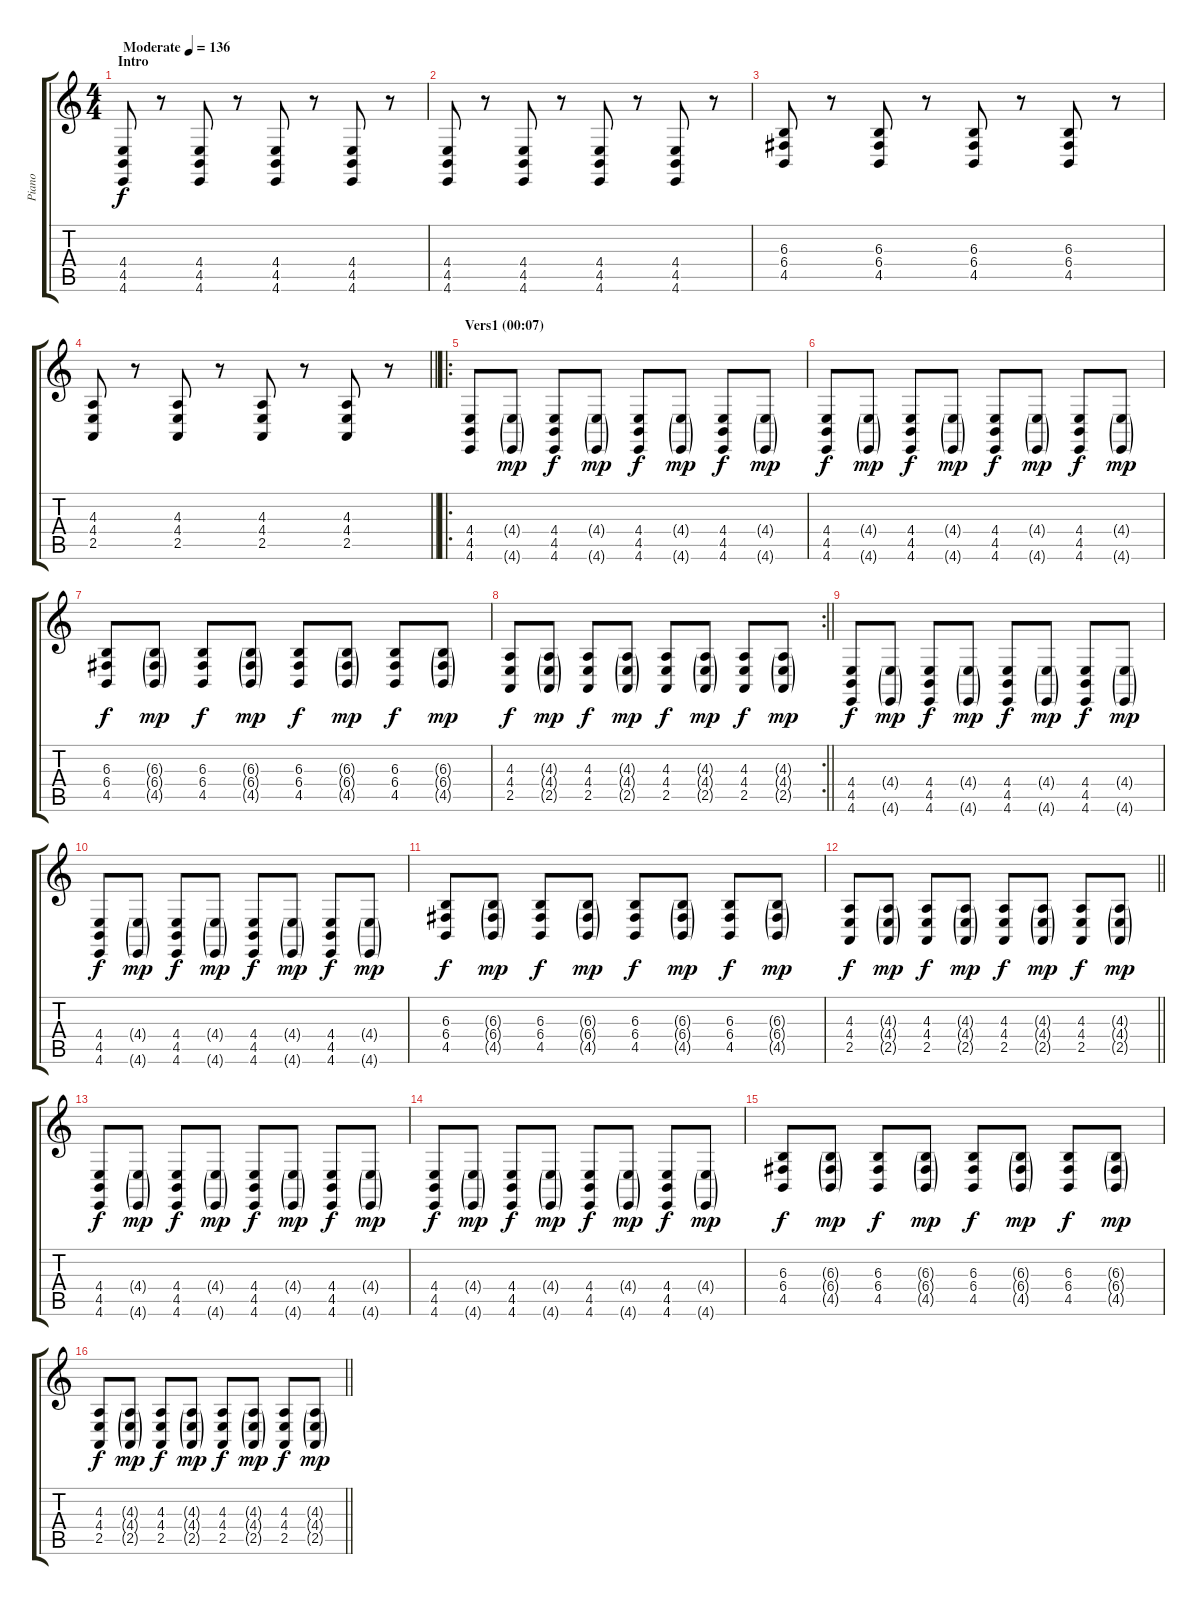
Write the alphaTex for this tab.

\track ("Piano" "Piano") {instrument brightacousticpiano}
\staff {score tabs}
\tuning (D4 A3 F3 C3 G2 C2) {hide}
\ts (4 4)
\section ("" "Intro")
\tempo (136 "Moderate")
\clef g2
\ks c
(4.4 4.5 4.6).8{dy f instrument brightacousticpiano} r.8 (4.4 4.5 4.6).8 r.8 (4.4 4.5 4.6).8 r.8 (4.4 4.5 4.6).8 r.8 |
(4.4 4.5 4.6).8 r.8 (4.4 4.5 4.6).8 r.8 (4.4 4.5 4.6).8 r.8 (4.4 4.5 4.6).8 r.8 |
(6.3 6.4 4.5).8 r.8 (6.3 6.4 4.5).8 r.8 (6.3 6.4 4.5).8 r.8 (6.3 6.4 4.5).8 r.8 |
\barLineRight lightlight
(4.3 4.4 2.5).8 r.8 (4.3 4.4 2.5).8 r.8 (4.3 4.4 2.5).8 r.8 (4.3 4.4 2.5).8 r.8 |
\ro
\section ("" "Vers1 (00:07)")
(4.4 4.5 4.6).8 (4.4{g} 4.6{g}).8{dy mp} (4.4 4.5 4.6).8{dy f} (4.4{g} 4.6{g}).8{dy mp} (4.4 4.5 4.6).8{dy f} (4.4{g} 4.6{g}).8{dy mp} (4.4 4.5 4.6).8{dy f} (4.4{g} 4.6{g}).8{dy mp} |
(4.4 4.5 4.6).8{dy f} (4.4{g} 4.6{g}).8{dy mp} (4.4 4.5 4.6).8{dy f} (4.4{g} 4.6{g}).8{dy mp} (4.4 4.5 4.6).8{dy f} (4.4{g} 4.6{g}).8{dy mp} (4.4 4.5 4.6).8{dy f} (4.4{g} 4.6{g}).8{dy mp} |
(6.3 6.4 4.5).8{dy f} (6.3{g} 6.4{g} 4.5{g}).8{dy mp} (6.3 6.4 4.5).8{dy f} (6.3{g} 6.4{g} 4.5{g}).8{dy mp} (6.3 6.4 4.5).8{dy f} (6.3{g} 6.4{g} 4.5{g}).8{dy mp} (6.3 6.4 4.5).8{dy f} (6.3{g} 6.4{g} 4.5{g}).8{dy mp} |
\rc 2
\barLineRight lightlight
(4.3 4.4 2.5).8{dy f} (4.3{g} 4.4{g} 2.5{g}).8{dy mp} (4.3 4.4 2.5).8{dy f} (4.3{g} 4.4{g} 2.5{g}).8{dy mp} (4.3 4.4 2.5).8{dy f} (4.3{g} 4.4{g} 2.5{g}).8{dy mp} (4.3 4.4 2.5).8{dy f} (4.3{g} 4.4{g} 2.5{g}).8{dy mp} |
(4.4 4.5 4.6).8{dy f} (4.4{g} 4.6{g}).8{dy mp} (4.4 4.5 4.6).8{dy f} (4.4{g} 4.6{g}).8{dy mp} (4.4 4.5 4.6).8{dy f} (4.4{g} 4.6{g}).8{dy mp} (4.4 4.5 4.6).8{dy f} (4.4{g} 4.6{g}).8{dy mp} |
(4.4 4.5 4.6).8{dy f} (4.4{g} 4.6{g}).8{dy mp} (4.4 4.5 4.6).8{dy f} (4.4{g} 4.6{g}).8{dy mp} (4.4 4.5 4.6).8{dy f} (4.4{g} 4.6{g}).8{dy mp} (4.4 4.5 4.6).8{dy f} (4.4{g} 4.6{g}).8{dy mp} |
(6.3 6.4 4.5).8{dy f} (6.3{g} 6.4{g} 4.5{g}).8{dy mp} (6.3 6.4 4.5).8{dy f} (6.3{g} 6.4{g} 4.5{g}).8{dy mp} (6.3 6.4 4.5).8{dy f} (6.3{g} 6.4{g} 4.5{g}).8{dy mp} (6.3 6.4 4.5).8{dy f} (6.3{g} 6.4{g} 4.5{g}).8{dy mp} |
\barLineRight lightlight
(4.3 4.4 2.5).8{dy f} (4.3{g} 4.4{g} 2.5{g}).8{dy mp} (4.3 4.4 2.5).8{dy f} (4.3{g} 4.4{g} 2.5{g}).8{dy mp} (4.3 4.4 2.5).8{dy f} (4.3{g} 4.4{g} 2.5{g}).8{dy mp} (4.3 4.4 2.5).8{dy f} (4.3{g} 4.4{g} 2.5{g}).8{dy mp} |
(4.4 4.5 4.6).8{dy f} (4.4{g} 4.6{g}).8{dy mp} (4.4 4.5 4.6).8{dy f} (4.4{g} 4.6{g}).8{dy mp} (4.4 4.5 4.6).8{dy f} (4.4{g} 4.6{g}).8{dy mp} (4.4 4.5 4.6).8{dy f} (4.4{g} 4.6{g}).8{dy mp} |
(4.4 4.5 4.6).8{dy f} (4.4{g} 4.6{g}).8{dy mp} (4.4 4.5 4.6).8{dy f} (4.4{g} 4.6{g}).8{dy mp} (4.4 4.5 4.6).8{dy f} (4.4{g} 4.6{g}).8{dy mp} (4.4 4.5 4.6).8{dy f} (4.4{g} 4.6{g}).8{dy mp} |
(6.3 6.4 4.5).8{dy f} (6.3{g} 6.4{g} 4.5{g}).8{dy mp} (6.3 6.4 4.5).8{dy f} (6.3{g} 6.4{g} 4.5{g}).8{dy mp} (6.3 6.4 4.5).8{dy f} (6.3{g} 6.4{g} 4.5{g}).8{dy mp} (6.3 6.4 4.5).8{dy f} (6.3{g} 6.4{g} 4.5{g}).8{dy mp} |
\barLineRight lightlight
(4.3 4.4 2.5).8{dy f} (4.3{g} 4.4{g} 2.5{g}).8{dy mp} (4.3 4.4 2.5).8{dy f} (4.3{g} 4.4{g} 2.5{g}).8{dy mp} (4.3 4.4 2.5).8{dy f} (4.3{g} 4.4{g} 2.5{g}).8{dy mp} (4.3 4.4 2.5).8{dy f} (4.3{g} 4.4{g} 2.5{g}).8{dy mp}
